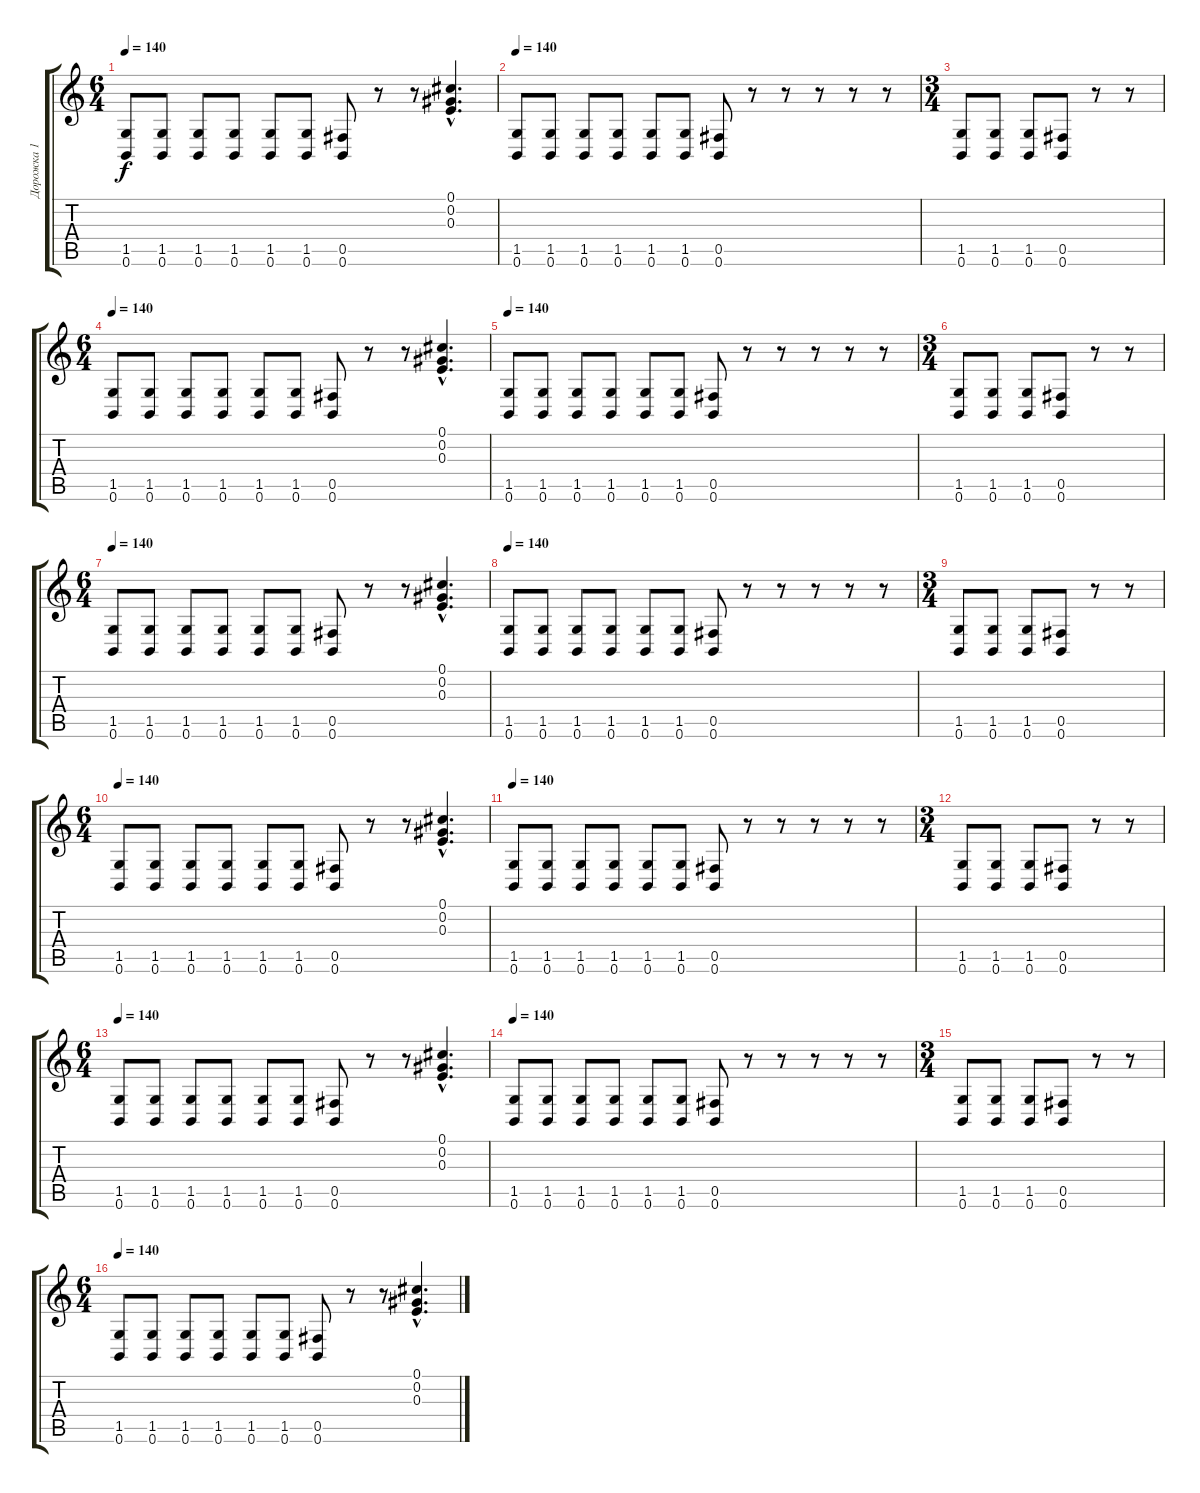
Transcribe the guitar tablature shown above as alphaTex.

\track ("Дорожка 1" "Дорожка 1") {instrument distortionguitar}
\staff {score tabs}
\tuning (Db4 Ab3 E3 B2 Gb2 B1) {hide}
\ts (6 4)
\tempo 140
\clef g2
\ks c
(1.5 0.6).8{dy f} (1.5 0.6).8 (1.5 0.6).8 (1.5 0.6).8 (1.5 0.6).8 (1.5 0.6).8 (0.5 0.6).8 r.8 r.8 (0.1{hac} 0.2{hac} 0.3{hac}).4{d} |
\section ("" "")
\tempo 140
(1.5 0.6).8 (1.5 0.6).8 (1.5 0.6).8 (1.5 0.6).8 (1.5 0.6).8 (1.5 0.6).8 (0.5 0.6).8 r.8 r.8 r.8 r.8 r.8 |
\ts (3 4)
(1.5 0.6).8 (1.5 0.6).8 (1.5 0.6).8 (0.5 0.6).8 r.8 r.8 |
\ts (6 4)
\tempo 140
(1.5 0.6).8 (1.5 0.6).8 (1.5 0.6).8 (1.5 0.6).8 (1.5 0.6).8 (1.5 0.6).8 (0.5 0.6).8 r.8 r.8 (0.1{hac} 0.2{hac} 0.3{hac}).4{d} |
\tempo 140
(1.5 0.6).8 (1.5 0.6).8 (1.5 0.6).8 (1.5 0.6).8 (1.5 0.6).8 (1.5 0.6).8 (0.5 0.6).8 r.8 r.8 r.8 r.8 r.8 |
\ts (3 4)
(1.5 0.6).8 (1.5 0.6).8 (1.5 0.6).8 (0.5 0.6).8 r.8 r.8 |
\ts (6 4)
\tempo 140
(1.5 0.6).8 (1.5 0.6).8 (1.5 0.6).8 (1.5 0.6).8 (1.5 0.6).8 (1.5 0.6).8 (0.5 0.6).8 r.8 r.8 (0.1{hac} 0.2{hac} 0.3{hac}).4{d} |
\section ("" "")
\tempo 140
(1.5 0.6).8{volume 12} (1.5 0.6).8 (1.5 0.6).8 (1.5 0.6).8 (1.5 0.6).8 (1.5 0.6).8 (0.5 0.6).8 r.8 r.8 r.8 r.8 r.8 |
\ts (3 4)
(1.5 0.6).8 (1.5 0.6).8 (1.5 0.6).8 (0.5 0.6).8 r.8 r.8 |
\ts (6 4)
\tempo 140
(1.5 0.6).8{volume 11} (1.5 0.6).8 (1.5 0.6).8 (1.5 0.6).8 (1.5 0.6).8 (1.5 0.6).8 (0.5 0.6).8 r.8 r.8 (0.1{hac} 0.2{hac} 0.3{hac}).4{d} |
\tempo 140
(1.5 0.6).8{volume 10} (1.5 0.6).8 (1.5 0.6).8 (1.5 0.6).8 (1.5 0.6).8 (1.5 0.6).8 (0.5 0.6).8 r.8 r.8 r.8 r.8 r.8 |
\ts (3 4)
(1.5 0.6).8 (1.5 0.6).8 (1.5 0.6).8 (0.5 0.6).8 r.8 r.8 |
\ts (6 4)
\tempo 140
(1.5 0.6).8{volume 9} (1.5 0.6).8 (1.5 0.6).8 (1.5 0.6).8 (1.5 0.6).8 (1.5 0.6).8 (0.5 0.6).8 r.8 r.8 (0.1{hac} 0.2{hac} 0.3{hac}).4{d} |
\tempo 140
(1.5 0.6).8{volume 8} (1.5 0.6).8 (1.5 0.6).8 (1.5 0.6).8 (1.5 0.6).8 (1.5 0.6).8 (0.5 0.6).8 r.8 r.8 r.8 r.8 r.8 |
\ts (3 4)
(1.5 0.6).8 (1.5 0.6).8 (1.5 0.6).8 (0.5 0.6).8 r.8 r.8 |
\ts (6 4)
\tempo 140
(1.5 0.6).8{volume 7} (1.5 0.6).8 (1.5 0.6).8 (1.5 0.6).8 (1.5 0.6).8 (1.5 0.6).8 (0.5 0.6).8 r.8 r.8 (0.1{hac} 0.2{hac} 0.3{hac}).4{d}
